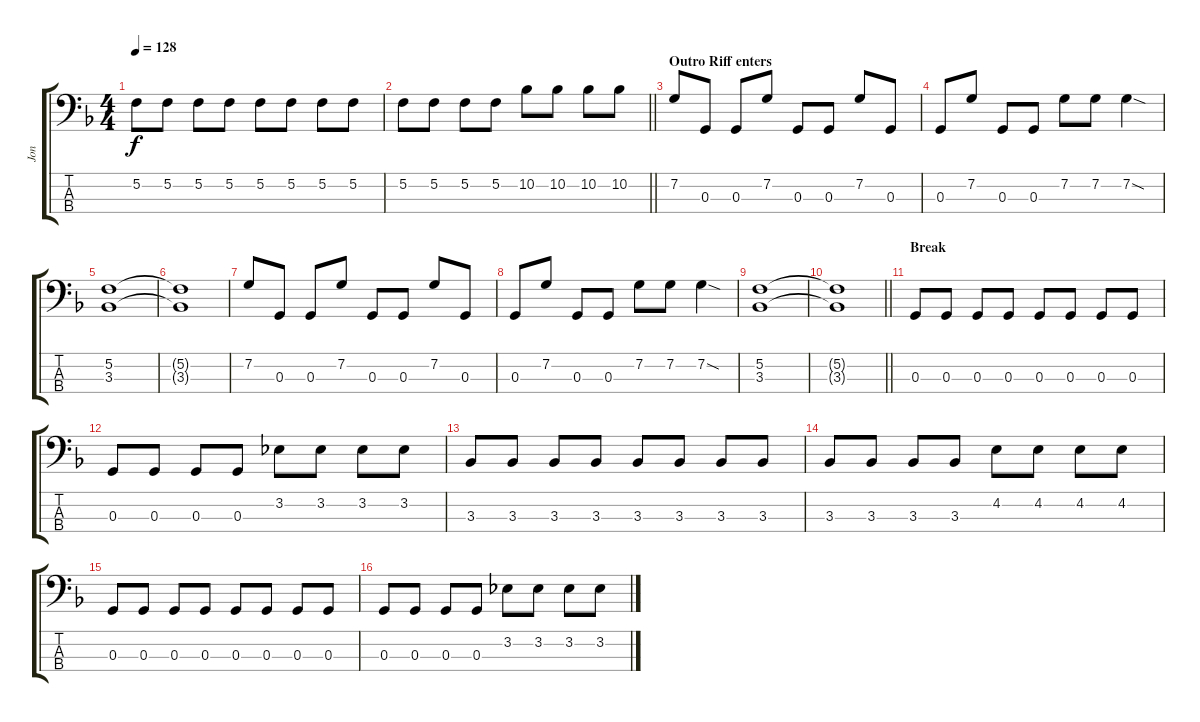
\track ("Jon" "Jon") {instrument electricbassfinger}
\staff {score tabs}
\tuning (F2 C2 G1 D1) {hide}
\ts (4 4)
\tempo 128
\clef f4
\ks dminor
5.2.8{dy f} 5.2.8 5.2.8 5.2.8 5.2.8 5.2.8 5.2.8 5.2.8 |
\barLineRight lightlight
5.2.8 5.2.8 5.2.8 5.2.8 10.2.8 10.2.8 10.2.8 10.2.8 |
\section ("" "Outro Riff enters")
7.2.8 0.3.8 0.3.8 7.2.8 0.3.8 0.3.8 7.2.8 0.3.8 |
0.3.8 7.2.8 0.3.8 0.3.8 7.2.8 7.2.8 7.2{sod}.4 |
(5.2 3.3).1 |
(5.2{t} 3.3{t}).1 |
7.2.8 0.3.8 0.3.8 7.2.8 0.3.8 0.3.8 7.2.8 0.3.8 |
0.3.8 7.2.8 0.3.8 0.3.8 7.2.8 7.2.8 7.2{sod}.4 |
(5.2 3.3).1 |
\barLineRight lightlight
(5.2{t} 3.3{t}).1 |
\section ("" "Break")
0.3.8 0.3.8 0.3.8 0.3.8 0.3.8 0.3.8 0.3.8 0.3.8 |
0.3.8 0.3.8 0.3.8 0.3.8 3.2.8 3.2.8 3.2.8 3.2.8 |
3.3.8 3.3.8 3.3.8 3.3.8 3.3.8 3.3.8 3.3.8 3.3.8 |
3.3.8 3.3.8 3.3.8 3.3.8 4.2.8 4.2.8 4.2.8 4.2.8 |
0.3.8 0.3.8 0.3.8 0.3.8 0.3.8 0.3.8 0.3.8 0.3.8 |
0.3.8 0.3.8 0.3.8 0.3.8 3.2.8 3.2.8 3.2.8 3.2.8
